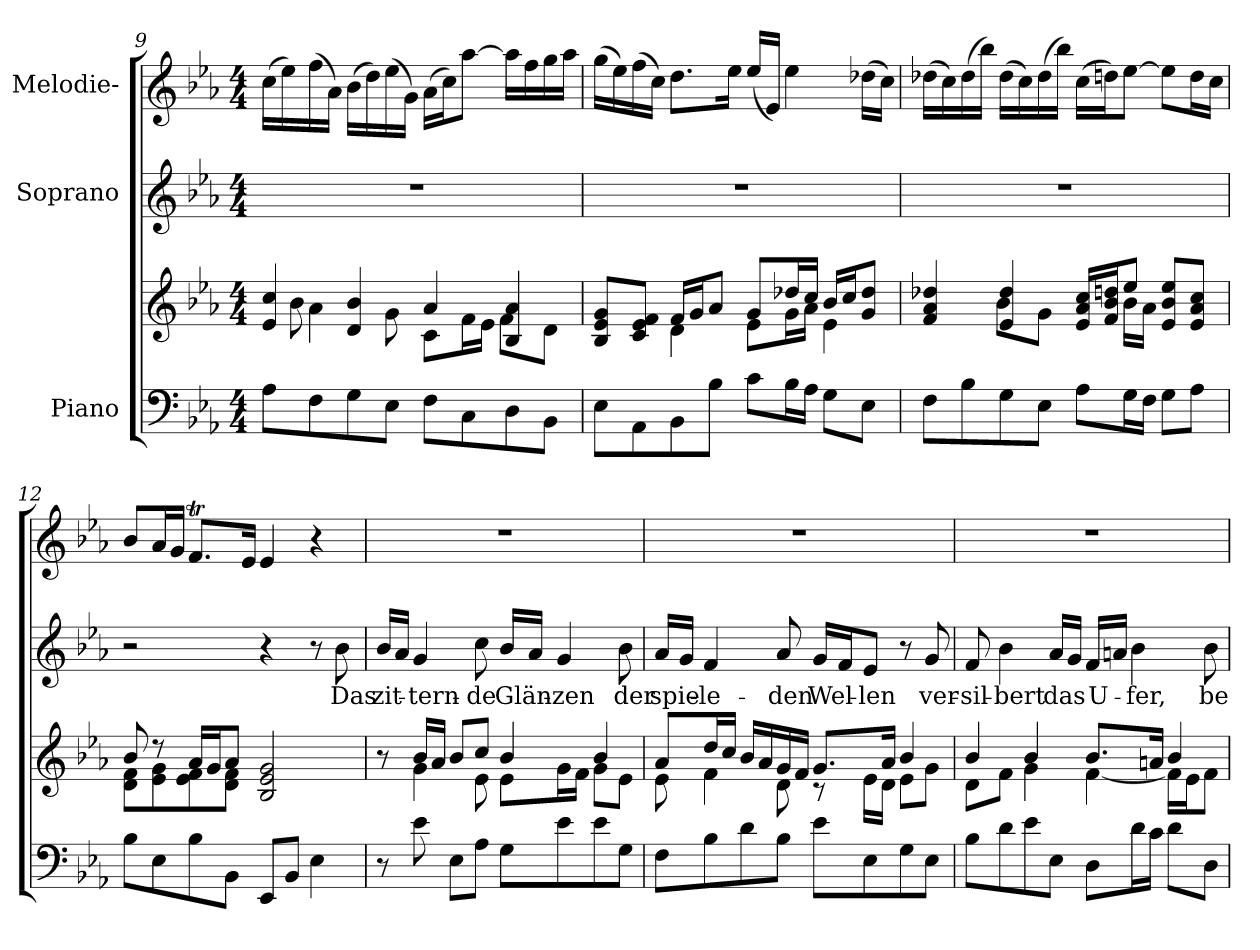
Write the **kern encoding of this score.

**kern	**kern	**kern	**text	**kern
*part3	*part3	*part2	*part2	*part1
*staff4	*staff3	*staff2	*staff2	*staff1
*I"Piano	*	*I"Soprano	*	*I"Melodie-
*clefF4	*clefG2	*clefG2	*	*clefG2
*k[b-e-a-]	*k[b-e-a-]	*k[b-e-a-]	*	*k[b-e-a-]
*E-:	*E-:	*E-:	*	*E-:
*M4/4	*M4/4	*M4/4	*	*M4/4
=9	=9	=9	=9	=9
*	*^	*	*	*
8A-\L	4e-/ 4cc/	8b-\	1r	.	(16cc\LL
.	.	.	.	.	16ee-\)
8F\	.	4a-\	.	.	(16ff\
.	.	.	.	.	16a-\JJ)
8G\	4d/ 4b-/	.	.	.	(16b-\LL
.	.	.	.	.	16dd\)
8E-\J	.	8g\	.	.	(16ee-\
.	.	.	.	.	16g\JJ)
8F\L	4a-/	8c\L	.	.	(16a-\LL
.	.	.	.	.	16cc\J)
8C\	.	16f\L	.	.	[8aa-\J
.	.	16e-\JJ	.	.	.
8D\	4B-/ 4a-/	8f\L	.	.	16aa-\LL]
.	.	.	.	.	16ff\
8BB-\J	.	8d\J	.	.	16gg\
.	.	.	.	.	16aa-\JJ
!!LO:LB:g=z
=10	=10	=10	=10	=10	=10
8E-\L	8B-/ 8e-/ 8g/L	4ryy	1r	.	(16gg\LL
.	.	.	.	.	16ee-\)
8AA-\	8c/ 8e-/ 8f/J	.	.	.	(16ff\
.	.	.	.	.	16cc\JJ)
8BB-\	16f/LL	4d\	.	.	8.dd\L
.	16g/J	.	.	.	.
8B-\J	8a-/J	.	.	.	.
.	.	.	.	.	16ee-\Jk
8c\L	8g/L	8e-\L	.	.	(16ee-/LL
.	.	.	.	.	16e-/JJ)
16B-\L	16dd-X/L	16g\L	.	.	4ee-\
16A-\JJ	16cc/JJ	16a-\JJ	.	.	.
8G\L	16b-/LL	4e-\	.	.	.
.	16cc/J	.	.	.	.
8E-\J	8g/ 8dd-/J	.	.	.	(16dd-X\LL
.	.	.	.	.	16cc\JJ)
=11	=11	=11	=11	=11	=11
8F\L	4f/ 4a-/ 4dd-X/	4ryy	1r	.	(16dd-X\LL
.	.	.	.	.	16cc\)
8B-\	.	.	.	.	(16dd-\
.	.	.	.	.	16bb-\JJ)
8G\	4e-/ 4dd-/	8b-\L	.	.	(16dd-\LL
.	.	.	.	.	16cc\)
8E-\J	.	8g\J	.	.	(16dd-\
.	.	.	.	.	16bb-\JJ)
8A-\L	16e-/ 16a-/ 16cc/LL	8ryy	.	.	(16cc\LL
.	16f/ 16b-/ 16ddn/J	.	.	.	16ddn\J)
16G\L	8ee-/J	16b-\LL	.	.	[8ee-\J
16F\JJ	.	16a-\JJ	.	.	.
8G\L	8e-/ 8b-/ 8ee-/L	4ryy	.	.	8ee-\L]
8A-\J	8e-/ 8a-/ 8cc/J	.	.	.	16dd\L
.	.	.	.	.	16cc\JJ
=12	=12	=12	=12	=12	=12
8B-\L	8b-/	8d\ 8f\L	2r	.	8b-/L
8E-\	8r	8e-\ 8g\	.	.	16a-/L
.	.	.	.	.	16g/JJ
8B-\	16a-/LL	8e-\ 8f\	.	.	8.fT/L
.	16g/J	.	.	.	.
8BB-\J	8a-/J	8d\ 8f\J	.	.	.
.	.	.	.	.	16e-/Jk
8EE-/L	2B-/ 2e-/ 2g/	2ryy	4r	.	4e-/
8BB-/J	.	.	.	.	.
4E-\	.	.	8r	.	4r
.	.	.	8b-\	Das	.
!!LO:LB:g=z
=13	=13	=13	=13	=13	=13
8r	8r	8ryy	16b-/LL	zit-	1r
.	.	.	16a-/JJ	.	.
8e-\	16b-/LL	4g\	4g/	-tern-	.
.	16a-/JJ	.	.	.	.
8E-\L	8b-/L	.	.	.	.
8A-\J	8cc/J	8e-\	8cc\	-de	.
8G\L	4b-/	8e-\L	16b-/LL	Glän-	.
.	.	.	16a-/JJ	.	.
8e-\	.	16g\L	4g/	-zen	.
.	.	16f\JJ	.	.	.
8e-\	4b-/	8g\L	.	.	.
8G\J	.	8e-\J	8b-\	der	.
=14	=14	=14	=14	=14	=14
8F\L	8a-/L	8e-\	16a-/LL	spie-	1r
.	.	.	16g/JJ	.	.
8B-\	16dd/L	4f\	4f/	-le-	.
.	16cc/JJ	.	.	.	.
8d\	16b-/LL	.	.	.	.
.	16a-/	.	.	.	.
8B-\J	16g/	8d\	8a-/	-den	.
.	16f/JJ	.	.	.	.
8e-\L	8.g/L	8r	16g/LL	Wel-	.
.	.	.	16f/J	.	.
8E-\	.	16e-\LL	8e-/J	-len	.
.	16a-/Jk	16d\JJ	.	.	.
8G\	4b-/	8e-\L	8r	.	.
8E-\J	.	8g\J	8g/	ver-	.
=15	=15	=15	=15	=15	=15
8B-\L	4b-/	8d\L	8f/	-sil-	1r
8d\	.	8f\J	4b-\	-bert	.
8e-\	4b-/	4g\	.	.	.
8E-\J	.	.	16a-/LL	das	.
.	.	.	16g/JJ	.	.
8D\L	8.b-/L	[4f\	16f/LL	U-	.
.	.	.	16an/JJ	.	.
16d\L	.	.	4b-\	-fer,	.
16c\JJ	16an/Jk	.	.	.	.
8d\L	4b-/	16f\LL]	.	.	.
.	.	16e-\J	.	.	.
8D\J	.	8f\J	8b-\	be-	.
*	*v	*v	*	*	*
=	=	=	=	=
*-	*-	*-	*-	*-
